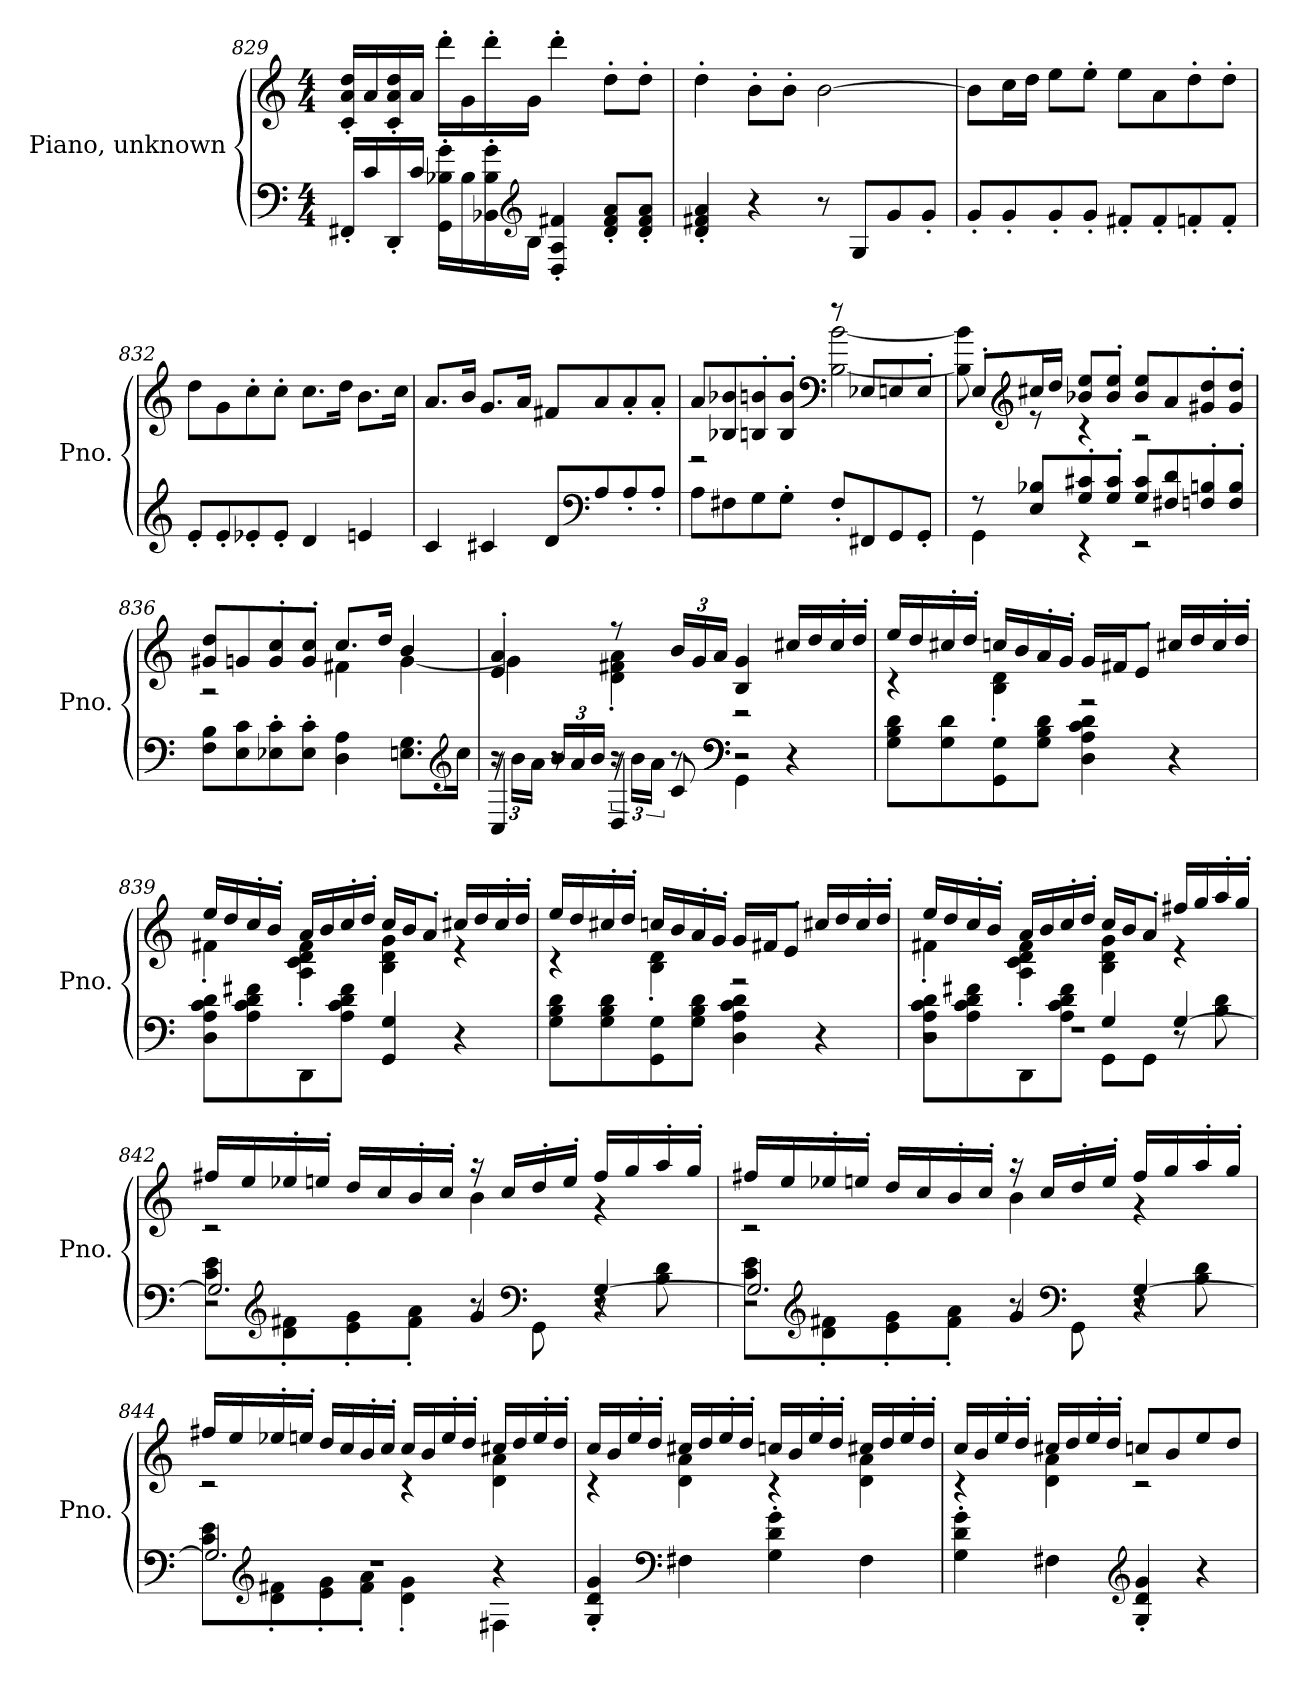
**kern	**kern
*part1	*part1
*staff2	*staff1
*I"Piano, unknown	*
*I'Pno.	*
*clefF4	*clefG2
*k[]	*k[]
*M4/4	*M4/4
=829	=829
16FF#X'/LL	16c/' 16a/' 16dd/'LL
16c/	16a/
16DD'/	16c/' 16a/' 16dd/'
16c/JJ	16a/JJ
16GG\' 16B-X\' 16g\'LL	16ddd'\LL
16B-\	16g\
16BB-X\' 16B-\' 16g\'	16ddd'\
*clefG2	*
16B-\JJ	16g\JJ
4D/' 4A/' 4f#X/'	4ddd'\
8d/' 8f#/' 8a/'L	8dd'\L
8d/' 8f#/' 8a/'J	8dd'\J
=830	=830
4d/' 4f#X/' 4a/'	4dd'\
4r	8b'\L
.	8b'\J
8r	[2b\
8G/L	.
8g/	.
8g'/J	.
!!LO:LB:g=z
=831	=831
8g'/L	8b\L]
8g'/	16cc\L
.	16dd\JJ
8g'/	8ee\L
8g'/J	8ee'\J
8f#X'/L	8ee\L
8f#'/	8a\
8fn'/	8dd'\
8f'/J	8dd'\J
=832	=832
8e'/L	8dd\L
8e'/	8g\
8e-X'/	8cc'\
8e-'/J	8cc'\J
4d/	8.cc\L
.	16dd\Jk
4en/	8.b\L
.	16cc\Jk
=833	=833
4c/	8.a/L
.	16b/Jk
4c#X/	8.g/L
.	16a/Jk
8d/L	8f#X/L
*clefF4	*
8A/	8a/
8A'/	8a'/
8A'/J	8a'/J
!!LO:LB:g=z
=834	=834
*	*^
8A\L	8a/L	2r
8F#X\	8B-X/ 8b-X/	.
8G\	8Bn/' 8bn/'	.
8G'\J	8B/' 8b/'J	.
*	*clefF4	*
8F#'/L	8r	[2B\ [2b\
8FF#X/	8E-X/L	.
8GG/	8En/	.
8GG'/J	8E'/J	.
=835	=835	=835
*^	*	*
8r	4GG\	8E'/L	8B\] 8b\]
*	*	*clefG2	*
8E/ 8B-X/L	.	16cc#X/L	8r
.	.	16dd/JJ	.
8G/' 8c#X/'	4r	8b-X/ 8ee/L	4r
8G/' 8c#/'J	.	8b-/' 8ee/'J	.
8G/ 8c#/L	2r	8b-/ 8ee/L	2r
8F#X/ 8d/	.	8a/	.
8Fn/' 8Bn/'	.	8g#X/' 8dd/'	.
8F/' 8B/'J	.	8g#/' 8dd/'J	.
*v	*v	*	*
=836	=836	=836
8F\ 8B\L	8g#X/ 8dd/L	2r
8E\ 8c\	8gn/	.
8E-X\' 8c\'	8g/' 8cc/'	.
8E-\' 8c\'J	8g/' 8cc/'J	.
4D\ 4A\	8.cc/L	4f#X\
.	16dd/Jk	.
8.En\ 8.G\L	4b/	[4g\
*clefG2	*	*
16cc\Jk	.	.
!!LO:LB:g=z	!!
=837	=837	=837
*^	*	*
*	*^	*	*
8r	24r	4C/	4e/' 4a/'	4g\]
.	24b\LL	.	.	.
.	24a\JJ	.	.	.
*Xbrackettup	*	*	*	*
24b/LL	8r	.	.	.
24a/	.	.	.	.
24b/JJ	.	.	.	.
*	*brackettup	*	*	*
8r	24r	4D/	8r	4d\' 4f#X\' 4a\'
.	24b\LL	.	.	.
.	24a\JJ	.	.	.
*	*	*	*Xbrackettup	*
8c/	8r	.	24b/LL	.
.	.	.	24g/	.
.	.	.	24a/JJ	.
*clefF4	*	*	*	*
2r	4GG\	2r	4B/ 4g/	2r
.	4r	.	16cc#X/LL	.
.	.	.	16dd/	.
.	.	.	16cc#'/	.
.	.	.	16dd'/JJ	.
*v	*v	*v	*	*
=838	=838	=838
8G\ 8B\ 8d\L	16ee/LL	4r
.	16dd/	.
8G\ 8d\	16cc#X'/	.
.	16dd'/JJ	.
8GG\ 8G\	16ccn/LL	4B\' 4d\'
.	16b/	.
8G\ 8B\ 8d\J	16a'/	.
.	16g'/JJ	.
4D\ 4A\ 4c\ 4d\	16g/LL	2r
.	16f#X/J	.
.	8e'/J	.
4r	16cc#X/LL	.
.	16dd/	.
.	16cc#'/	.
.	16dd'/JJ	.
!!LO:PB:g=z	!!
=839	=839	=839
8D\ 8A\ 8c\ 8d\L	16ee/LL	4f#X'\
.	16dd/	.
8A\ 8c\ 8d\ 8f#X\	16cc'/	.
.	16b'/JJ	.
8DD\	16a/LL	4A\' 4c\' 4d\' 4f#\'
.	16b/	.
8A\ 8c\ 8d\ 8f#\J	16cc'/	.
.	16dd'/JJ	.
4GG/ 4G/	16cc/LL	4B\ 4d\ 4g\
.	16b/J	.
.	8a'/J	.
4r	16cc#X/LL	4r
.	16dd/	.
.	16cc#'/	.
.	16dd'/JJ	.
=840	=840	=840
8G\ 8B\ 8d\L	16ee/LL	4r
.	16dd/	.
8G\ 8B\ 8d\	16cc#X'/	.
.	16dd'/JJ	.
8GG\ 8G\	16ccn/LL	4B\' 4d\'
.	16b/	.
8G\ 8B\ 8d\J	16a'/	.
.	16g'/JJ	.
4D\ 4A\ 4c\ 4d\	16g/LL	2r
.	16f#X/J	.
.	8e'/J	.
4r	16cc#X/LL	.
.	16dd/	.
.	16cc#'/	.
.	16dd'/JJ	.
!!LO:LB:g=z	!!
=841	=841	=841
*^	*	*
*	*^	*	*
1r	8D\ 8A\ 8c\ 8d\L	2r	16ee/LL	4f#X'\
.	.	.	16dd/	.
.	8A\ 8c\ 8d\ 8f#X\	.	16cc'/	.
.	.	.	16b'/JJ	.
.	8DD\	.	16a/LL	4A\' 4c\' 4d\' 4f#\'
.	.	.	16b/	.
.	8A\ 8c\ 8d\ 8f#\J	.	16cc'/	.
.	.	.	16dd'/JJ	.
.	8GG\L	4G/	16cc/LL	4B\ 4d\ 4g\
.	.	.	16b/J	.
.	8GG\J	.	8a'/J	.
.	8r	[4G/	16ff#X/LL	4r
.	.	.	16gg/	.
.	8B\ 8d\	.	16aa'/	.
.	.	.	16gg'/JJ	.
=842	=842	=842	=842	=842
2r	8c\ 8e\L	2.G/]	16ff#X/LL	2r
.	.	.	16ee/	.
*clefG2	*	*	*	*
.	8d\' 8f#X\'	.	16ee-X'/	.
.	.	.	16een'/JJ	.
.	8e\' 8g\'	.	16dd/LL	.
.	.	.	16cc/	.
.	8f#\' 8a\'J	.	16b'/	.
.	.	.	16cc'/JJ	.
4g/	8r	.	16r	4b\
.	.	.	16cc/LL	.
*clefF4	*	*	*	*
.	8GG\	.	16dd'/	.
.	.	.	16ee'/JJ	.
4r	8r	[4G/	16ff#/LL	4r
.	.	.	16gg/	.
.	8B\ 8d\	.	16aa'/	.
.	.	.	16gg'/JJ	.
!!LO:LB:g=z	!!
=843	=843	=843	=843	=843
2r	8c\ 8e\L	2.G/]	16ff#X/LL	2r
.	.	.	16ee/	.
*clefG2	*	*	*	*
.	8d\' 8f#X\'	.	16ee-X'/	.
.	.	.	16een'/JJ	.
.	8e\' 8g\'	.	16dd/LL	.
.	.	.	16cc/	.
.	8f#\' 8a\'J	.	16b'/	.
.	.	.	16cc'/JJ	.
4g/	8r	.	16r	4b\
.	.	.	16cc/LL	.
*clefF4	*	*	*	*
.	8GG\	.	16dd'/	.
.	.	.	16ee'/JJ	.
4r	8r	[4G/	16ff#/LL	4r
.	.	.	16gg/	.
.	8B\ 8d\	.	16aa'/	.
.	.	.	16gg'/JJ	.
=844	=844	=844	=844	=844
1r	8c\ 8e\L	2.G/]	16ff#X/LL	2r
.	.	.	16ee/	.
*clefG2	*	*	*	*
.	8d\' 8f#X\'	.	16ee-X'/	.
.	.	.	16een'/JJ	.
.	8e\' 8g\'	.	16dd/LL	.
.	.	.	16cc/	.
.	8f#\' 8a\'J	.	16b'/	.
.	.	.	16cc'/JJ	.
.	4d\' 4g\'	.	16cc/LL	4r
.	.	.	16b/	.
.	.	.	16ee'/	.
.	.	.	16dd'/JJ	.
.	4F#X\	4r	16cc#X/LL	4d\ 4a\
.	.	.	16dd/	.
.	.	.	16ee'/	.
.	.	.	16dd'/JJ	.
*v	*v	*v	*	*
!!LO:LB:g=z	!!
=845	=845	=845
4G/' 4d/' 4g/'	16cc/LL	4r
.	16b/	.
.	16ee'/	.
.	16dd'/JJ	.
*clefF4	*	*
4F#X\	16cc#X/LL	4d\ 4a\
.	16dd/	.
.	16ee'/	.
.	16dd'/JJ	.
4G\' 4d\' 4g\'	16ccn/LL	4r
.	16b/	.
.	16ee'/	.
.	16dd'/JJ	.
4F#\	16cc#X/LL	4d\ 4a\
.	16dd/	.
.	16ee'/	.
.	16dd'/JJ	.
=846	=846	=846
4G\' 4d\' 4g\'	16cc/LL	4r
.	16b/	.
.	16ee'/	.
.	16dd'/JJ	.
4F#X\	16cc#X/LL	4d\ 4a\
.	16dd/	.
.	16ee'/	.
.	16dd'/JJ	.
*clefG2	*	*
4G/' 4d/' 4g/'	8ccn/L	2r
.	8b/	.
4r	8ee/	.
.	8dd/J	.
*	*v	*v
=	=
*-	*-
